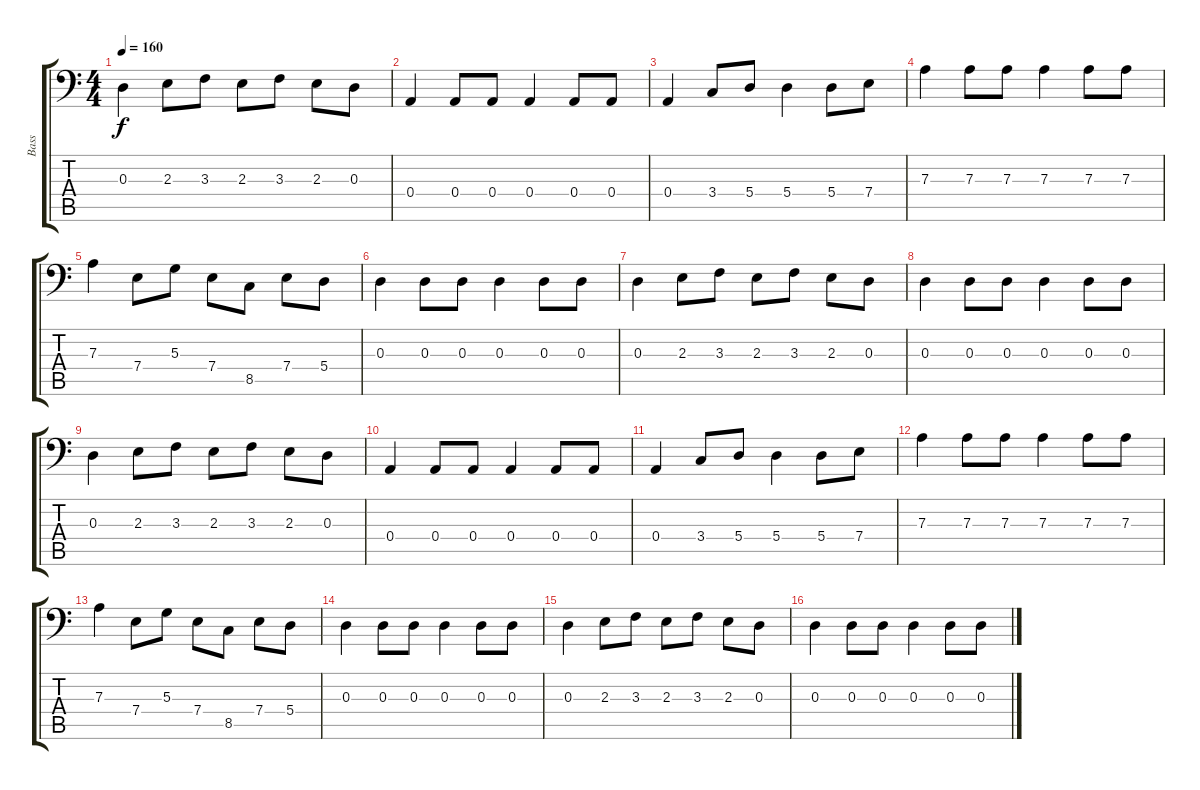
\track ("Bass" "Bass") {instrument electricbassfinger}
\staff {score tabs}
\tuning (C3 G2 D2 A1 E1 B0) {hide}
\ts (4 4)
\tempo 160
\clef f4
\ks c
0.3.4{dy f} 2.3.8 3.3.8 2.3.8 3.3.8 2.3.8 0.3.8 |
0.4.4 0.4.8 0.4.8 0.4.4 0.4.8 0.4.8 |
0.4.4 3.4.8 5.4.8 5.4.4 5.4.8 7.4.8 |
7.3.4 7.3.8 7.3.8 7.3.4 7.3.8 7.3.8 |
7.3.4 7.4.8 5.3.8 7.4.8 8.5.8 7.4.8 5.4.8 |
0.3.4 0.3.8 0.3.8 0.3.4 0.3.8 0.3.8 |
0.3.4 2.3.8 3.3.8 2.3.8 3.3.8 2.3.8 0.3.8 |
0.3.4 0.3.8 0.3.8 0.3.4 0.3.8 0.3.8 |
0.3.4 2.3.8 3.3.8 2.3.8 3.3.8 2.3.8 0.3.8 |
0.4.4 0.4.8 0.4.8 0.4.4 0.4.8 0.4.8 |
0.4.4 3.4.8 5.4.8 5.4.4 5.4.8 7.4.8 |
7.3.4 7.3.8 7.3.8 7.3.4 7.3.8 7.3.8 |
7.3.4 7.4.8 5.3.8 7.4.8 8.5.8 7.4.8 5.4.8 |
0.3.4 0.3.8 0.3.8 0.3.4 0.3.8 0.3.8 |
0.3.4 2.3.8 3.3.8 2.3.8 3.3.8 2.3.8 0.3.8 |
0.3.4 0.3.8 0.3.8 0.3.4 0.3.8 0.3.8
